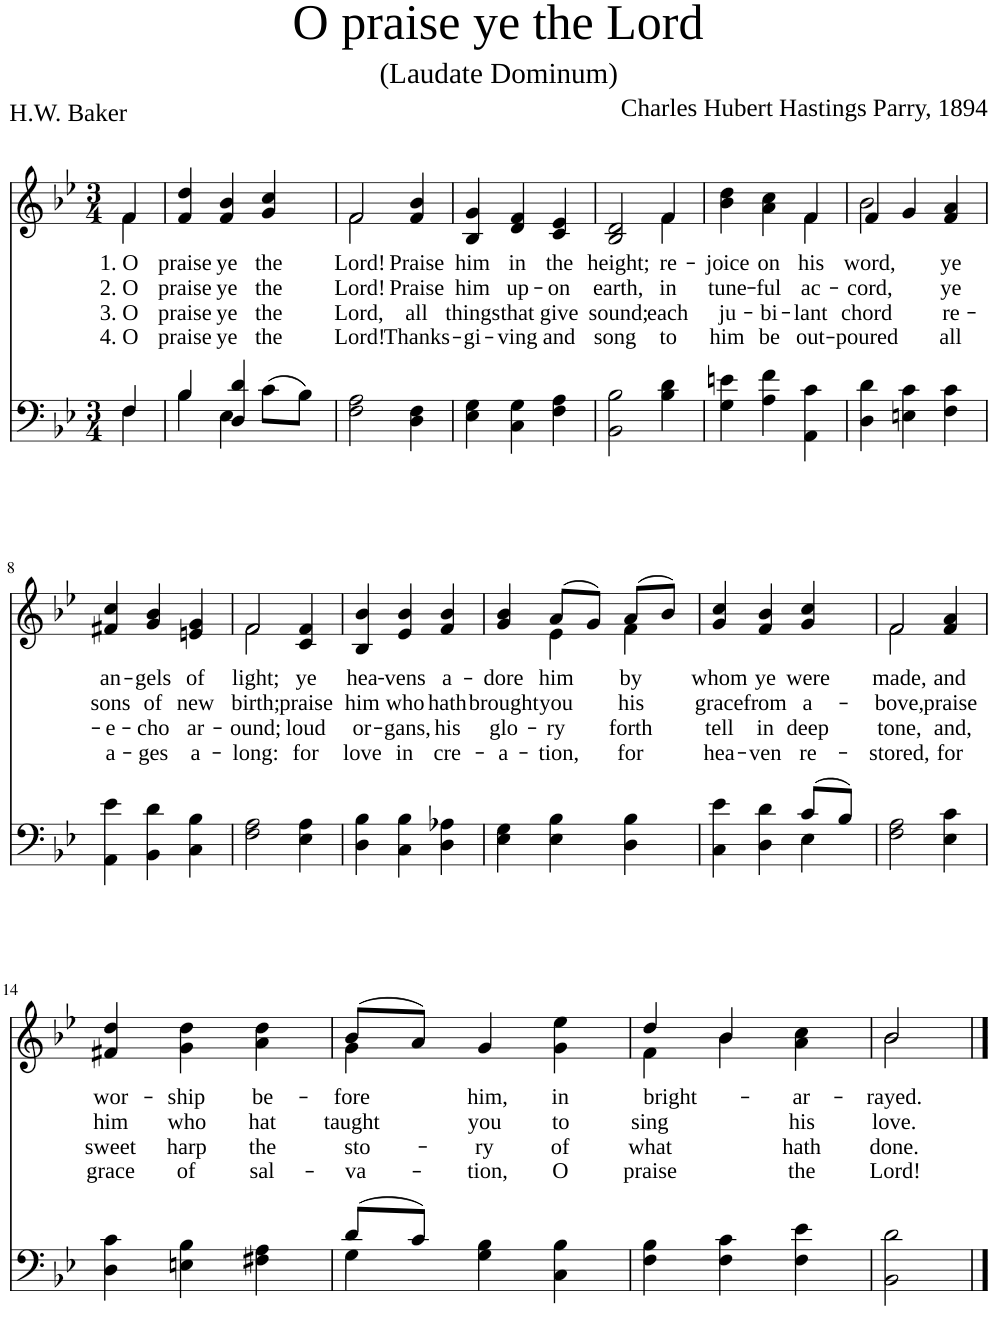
**kern	**kern	**text	**text	**text	**text
*part2	*part1	*part1	*part1	*part1	*part1
*staff2	*staff1	*staff1	*staff1	*staff1	*staff1
*I"Sampler	*I"Piano	*	*	*	*
*I'Samp	*I'Pno	*	*	*	*
*clefF4	*clefG2	*	*	*	*
*k[b-e-]	*k[b-e-]	*	*	*	*
*M3/4	*M3/4	*	*	*	*
=1	=1	=1	=1	=1	=1
*^	*	*	*	*	*
!	!	!	!LO:LY:b	!LO:LY:b	!LO:LY:b	!LO:LY:b
*	*	*^	*	*	*	*
4F/	4F\	4f/	4f\	1. O	2. O	3. O	4. O
=2	=2	=2	=2	=2	=2	=2	=2
!	!	!	!	!LO:LY:b	!LO:LY:b	!LO:LY:b	!LO:LY:b
*	*	*v	*v	*	*	*	*
4B-/	4B-\	4f/ 4dd/	praise	praise	praise	praise
!	!	!	!LO:LY:b	!LO:LY:b	!LO:LY:b	!LO:LY:b
4D/ 4d/	4E-\	4f/ 4b-/	ye	ye	ye	ye
!	!	!	!LO:LY:b	!LO:LY:b	!LO:LY:b	!LO:LY:b
(8c\L	4ryy	4g/ 4cc/	the	the	the	the
8B-\J)	.	.	.	.	.	.
*v	*v	*	*	*	*	*
=3	=3	=3	=3	=3	=3
!	!	!LO:LY:b	!LO:LY:b	!LO:LY:b	!LO:LY:b
*	*^	*	*	*	*
2F\ 2A\	2f/	2f\	Lord!	Lord!	Lord,	Lord!
!	!	!	!LO:LY:b	!LO:LY:b	!LO:LY:b	!LO:LY:b
4D\ 4F\	4f/ 4b-/	4ryy	Praise	Praise	all	Thanks-
=4	=4	=4	=4	=4	=4	=4
!	!	!	!LO:LY:b	!LO:LY:b	!LO:LY:b	!LO:LY:b
*	*v	*v	*	*	*	*
4E-\ 4G\	4B-/ 4g/	him	him	things	-gi-
!	!	!LO:LY:b	!LO:LY:b	!LO:LY:b	!LO:LY:b
4C\ 4G\	4d/ 4f/	in	up-	that	-ving
!	!	!LO:LY:b	!LO:LY:b	!LO:LY:b	!LO:LY:b
4F\ 4A\	4c/ 4e-/	the	-on	give	and
=5	=5	=5	=5	=5	=5
!	!	!LO:LY:b	!LO:LY:b	!LO:LY:b	!LO:LY:b
*	*^	*	*	*	*
2BB-\ 2B-\	2B-/ 2d/	2ryy	height;	earth,	sound;	song
!	!	!	!LO:LY:b	!LO:LY:b	!LO:LY:b	!LO:LY:b
4B-\ 4d\	4f/	4f\	re-	in	each	to
=6	=6	=6	=6	=6	=6	=6
!	!	!	!LO:LY:b	!LO:LY:b	!LO:LY:b	!LO:LY:b
4G\ 4en\	4b-\ 4dd\	2ryy	-joice	tune-	ju-	him
!	!	!	!LO:LY:b	!LO:LY:b	!LO:LY:b	!LO:LY:b
4A\ 4f\	4a\ 4cc\	.	on	-ful	-bi-	be
!	!	!	!LO:LY:b	!LO:LY:b	!LO:LY:b	!LO:LY:b
4AA\ 4c\	4f/	4f\	his	ac-	-lant	out-
=7	=7	=7	=7	=7	=7	=7
!	!	!	!LO:LY:b	!LO:LY:b	!LO:LY:b	!LO:LY:b
4D\ 4d\	4f/	2b-\	word,	-cord,	chord	-poured
4En\ 4c\	4g/	.	.	.	.	.
!	!	!	!LO:LY:b	!LO:LY:b	!LO:LY:b	!LO:LY:b
4F\ 4c\	4f/ 4a/	4ryy	ye	ye	re-	all
!!LO:LB:g=z
=8	=8	=8	=8	=8	=8	=8
!	!	!	!LO:LY:b	!LO:LY:b	!LO:LY:b	!LO:LY:b
*	*v	*v	*	*	*	*
4AA\ 4e-\	4f#X/ 4cc/	an-	sons	-e-	a-
!	!	!LO:LY:b	!LO:LY:b	!LO:LY:b	!LO:LY:b
4BB-\ 4d\	4g/ 4b-/	-gels	of	-cho	-ges
!	!	!LO:LY:b	!LO:LY:b	!LO:LY:b	!LO:LY:b
4C\ 4B-\	4en/ 4g/	of	new	ar-	a-
=9	=9	=9	=9	=9	=9
!	!	!LO:LY:b	!LO:LY:b	!LO:LY:b	!LO:LY:b
*	*^	*	*	*	*
2F\ 2A\	2f/	2f\	light;	birth;	-ound;	-long:
!	!	!	!LO:LY:b	!LO:LY:b	!LO:LY:b	!LO:LY:b
4E-\ 4A\	4c/ 4f/	4ryy	ye	praise	loud	for
=10	=10	=10	=10	=10	=10	=10
!	!	!	!LO:LY:b	!LO:LY:b	!LO:LY:b	!LO:LY:b
*	*v	*v	*	*	*	*
4D\ 4B-\	4B-/ 4b-/	hea-	him	or-	love
!	!	!LO:LY:b	!LO:LY:b	!LO:LY:b	!LO:LY:b
4C\ 4B-\	4e-/ 4b-/	-vens	who	-gans,	in
!	!	!LO:LY:b	!LO:LY:b	!LO:LY:b	!LO:LY:b
4D\ 4A-X\	4f/ 4b-/	a-	hath	his	cre-
=11	=11	=11	=11	=11	=11
!	!	!LO:LY:b	!LO:LY:b	!LO:LY:b	!LO:LY:b
*	*^	*	*	*	*
4E-\ 4G\	4g/ 4b-/	4ryy	-dore	brought	glo-	-a-
!	!	!	!LO:LY:b	!LO:LY:b	!LO:LY:b	!LO:LY:b
4E-\ 4B-\	(8a/L	4e-\	him	you	-ry	-tion,
.	8g/J)	.	.	.	.	.
!	!	!	!LO:LY:b	!LO:LY:b	!LO:LY:b	!LO:LY:b
4D\ 4B-\	(8a/L	4f\	by	his	forth	for
.	8b-/J)	.	.	.	.	.
*	*v	*v	*	*	*	*
=12	=12	=12	=12	=12	=12
*^	*	*	*	*	*
!	!	!	!LO:LY:b	!LO:LY:b	!LO:LY:b	!LO:LY:b
4C\ 4e-\	2ryy	4g/ 4cc/	whom	grace	tell	hea-
!	!	!	!LO:LY:b	!LO:LY:b	!LO:LY:b	!LO:LY:b
4D\ 4d\	.	4f/ 4b-/	ye	from	in	-ven
!	!	!	!LO:LY:b	!LO:LY:b	!LO:LY:b	!LO:LY:b
(8c/L	4E-\	4g/ 4cc/	were	a-	deep	re-
8B-/J)	.	.	.	.	.	.
*v	*v	*	*	*	*	*
=13	=13	=13	=13	=13	=13
!	!	!LO:LY:b	!LO:LY:b	!LO:LY:b	!LO:LY:b
*	*^	*	*	*	*
2F\ 2A\	2f/	2f\	made,	-bove,	tone,	-stored,
!	!	!	!LO:LY:b	!LO:LY:b	!LO:LY:b	!LO:LY:b
4E-\ 4c\	4f/ 4a/	4ryy	and	praise	and,	for
!!LO:LB:g=z
=14	=14	=14	=14	=14	=14	=14
!	!	!	!LO:LY:b	!LO:LY:b	!LO:LY:b	!LO:LY:b
*	*v	*v	*	*	*	*
4D\ 4c\	4f#X/ 4dd/	wor-	him	sweet	grace
!	!	!LO:LY:b	!LO:LY:b	!LO:LY:b	!LO:LY:b
4En\ 4B-\	4g\ 4dd\	-ship	who	harp	of
!	!	!LO:LY:b	!LO:LY:b	!LO:LY:b	!LO:LY:b
4F#X\ 4A\	4a\ 4dd\	be-	hat	the	sal-
=15	=15	=15	=15	=15	=15
*^	*	*	*	*	*
!	!	!	!LO:LY:b	!LO:LY:b	!LO:LY:b	!LO:LY:b
*	*	*^	*	*	*	*
(8d/L	4G\	(8b-/L	4g\	-fore	taught	sto-	-va-
8c/J)	.	8a/J)	.	.	.	.	.
!	!	!	!	!LO:LY:b	!LO:LY:b	!LO:LY:b	!LO:LY:b
4G\ 4B-\	2ryy	4g/	2ryy	him,	you	-ry	-tion,
!	!	!	!	!LO:LY:b	!LO:LY:b	!LO:LY:b	!LO:LY:b
4C\ 4B-\	.	4g\ 4ee-\	.	in	to	of	O
*v	*v	*	*	*	*	*	*
=16	=16	=16	=16	=16	=16	=16
!	!	!	!LO:LY:b	!LO:LY:b	!LO:LY:b	!LO:LY:b
4F\ 4B-\	4dd/	4f\	bright-	sing	what	praise
4F\ 4c\	4b-/	4b-\	.	.	.	.
!	!	!	!LO:LY:b	!LO:LY:b	!LO:LY:b	!LO:LY:b
4F\ 4e-\	4a\ 4cc\	4ryy	ar-	his	hath	the
=17	=17	=17	=17	=17	=17	=17
!	!	!	!LO:LY:b	!LO:LY:b	!LO:LY:b	!LO:LY:b
2BB-\ 2d\	2b-/	2b-\	-rayed.	love.	done.	Lord!
*	*v	*v	*	*	*	*
==	==	==	==	==	==
*-	*-	*-	*-	*-	*-
